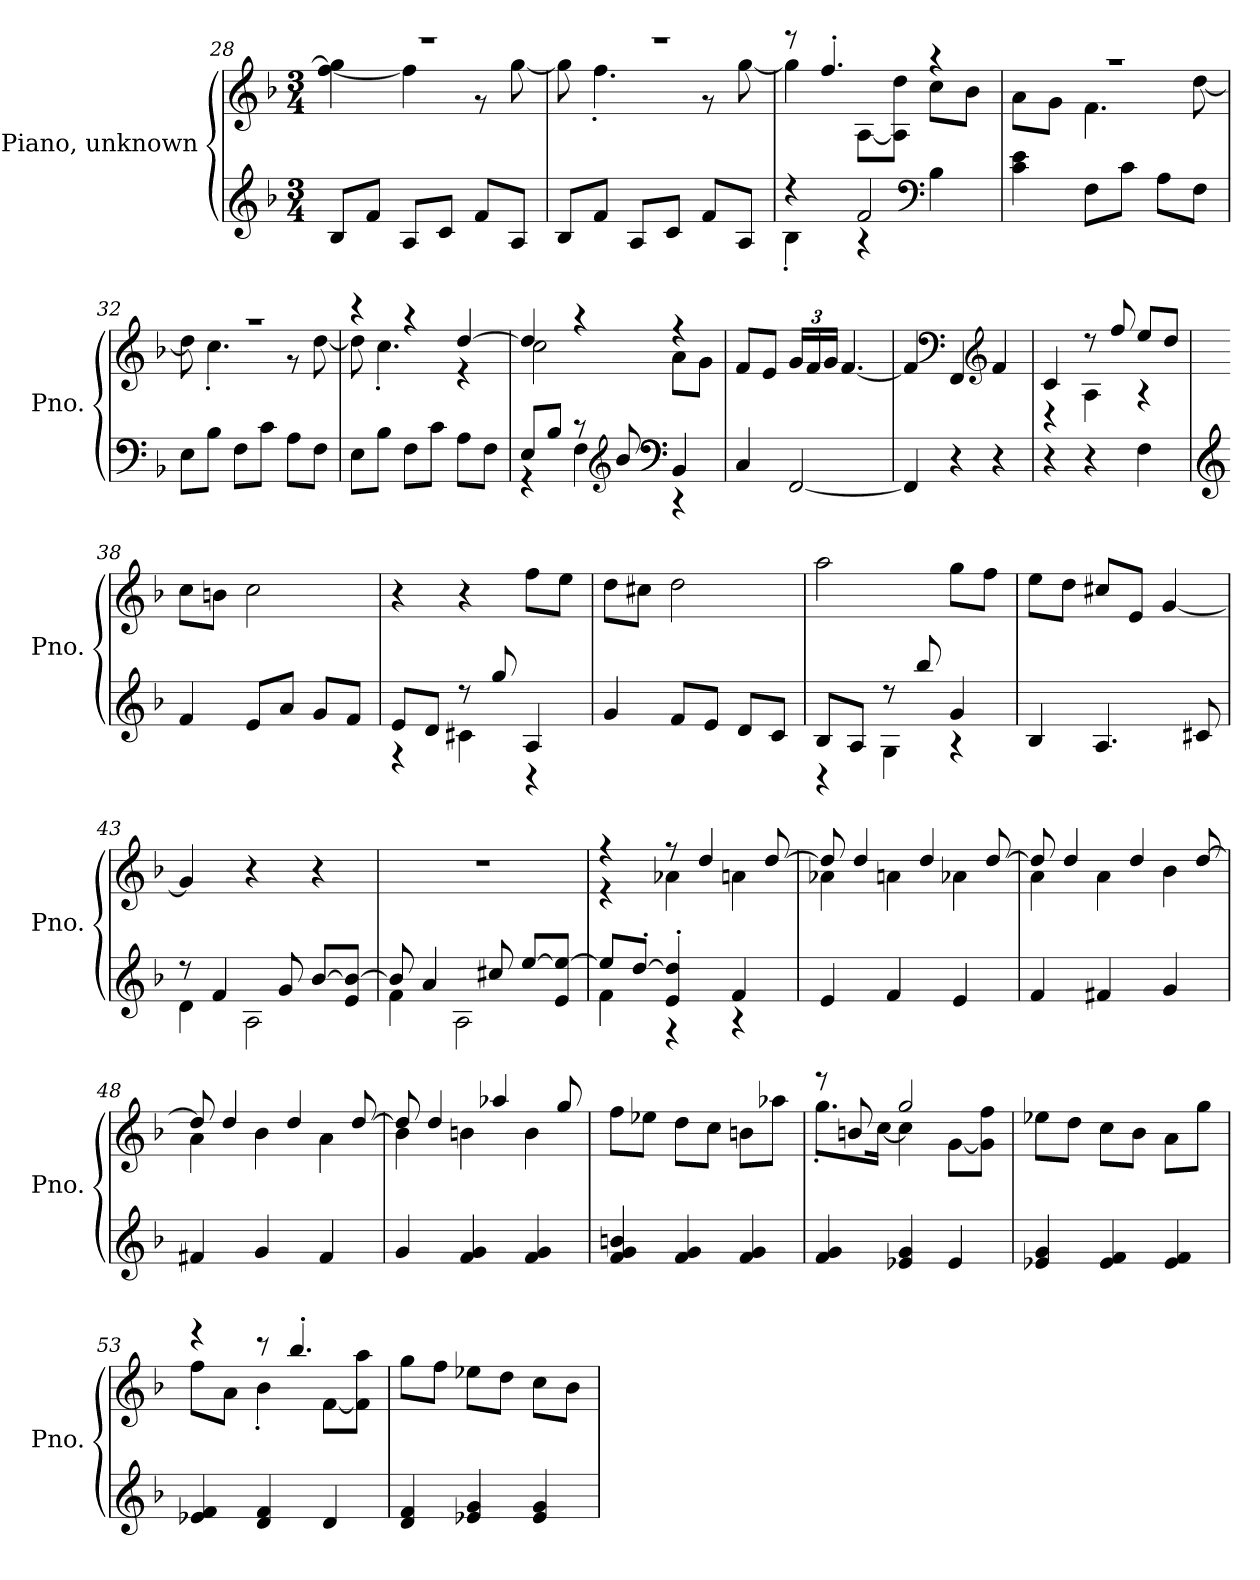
**kern	**kern
*part1	*part1
*staff2	*staff1
*I"Piano, unknown	*
*I'Pno.	*
*clefG2	*clefG2
*k[b-]	*k[b-]
*M3/4	*M3/4
=28	=28
*	*^
8B-/L	2.r	[4ff\ 4gg\]
8f/J	.	.
8A/L	.	4ff\]
8c/J	.	.
8f/L	.	8r
8A/J	.	[8gg\
=29	=29	=29
8B-/L	2.r	8gg\]
8f/J	.	4.ff'\
8A/L	.	.
8c/J	.	.
8f/L	.	8r
8A/J	.	[8gg\
=30	=30	=30
*^	*	*
4r	4B-'\	8r	4gg\]
.	.	4.ff'/	.
2f/	4r	.	[8A\L
.	.	.	8A\] 8dd\J
*clefF4	*	*	*
.	4B-\	4r	8cc\L
.	.	.	8b-\J
*v	*v	*	*
=31	=31	=31
4c\ 4e\	2.r	8a\L
.	.	8g\J
8F\L	.	4.f\
8c\J	.	.
8A\L	.	.
8F\J	.	[8dd\
!!LO:PB:g=z	!!
=32	=32	=32
8E\L	2.r	8dd\]
8B-\J	.	4.cc'\
8F\L	.	.
8c\J	.	.
8A\L	.	8r
8F\J	.	[8dd\
=33	=33	=33
8E\L	4r	8dd\]
8B-\J	.	4.cc'\
8F\L	4r	.
8c\J	.	.
8A\L	[4dd/	4r
8F\J	.	.
=34	=34	=34
*^	*	*
8E/L	4r	4dd/]	2cc\
8B-/J	.	.	.
8r	4F\	4r	.
*clefG2	*	*	*
8b-/	.	.	.
*clefF4	*	*	*
4BB-/	4r	4r	8a\L
.	.	.	8g\J
*v	*v	*	*
*	*v	*v
=35	=35
4C/	8f/L
.	8e/J
*	*Xbrackettup
[2FF/	24g/LL
.	24f/
.	24g/JJ
.	[4.f/
=36	=36
4FF/]	4f/]
*	*clefF4
4r	4FF/
*	*clefG2
4r	4f/
!!LO:LB:g=z
=37	=37
*	*^
4r	4c/	4r
4r	8r	4A\
.	8ff/	.
4F\	8ee/L	4r
.	8dd/J	.
*	*v	*v
=38	=38
*clefG2	*
4f/	8cc\L
.	8bn\J
8e/L	2cc\
8a/J	.
8g/L	.
8f/J	.
=39	=39
*^	*
8e/L	4r	4r
8d/J	.	.
8r	4c#X\	4r
8gg/	.	.
4A/	4r	8ff\L
.	.	8ee\J
*v	*v	*
=40	=40
4g/	8dd\L
.	8cc#X\J
8f/L	2dd\
8e/J	.
8d/L	.
8c/J	.
=41	=41
*^	*
8B-/L	4r	2aa\
8A/J	.	.
8r	4G\	.
8bb-/	.	.
4g/	4r	8gg\L
.	.	8ff\J
*v	*v	*
!!LO:LB:g=z
=42	=42
4B-/	8ee\L
.	8dd\J
4.A/	8cc#X/L
.	8e/J
.	[4g/
8c#X/	.
=43	=43
*^	*
8r	4d\	4g/]
4f/	.	.
.	2A\	4r
8g/	.	.
[8b-/L	.	4r
8e/ 8b-/_J	.	.
=44	=44	=44
8b-/]	4f\	2.r
4a/	.	.
.	2A\	.
8cc#X/	.	.
[8ee/L	.	.
8e/ 8ee/_J	.	.
=45	=45	=45
*	*	*^
8ee/L]	4f\	4r	4r
[8dd'/J	.	.	.
4e/' 4dd/]'	4r	8r	4a-X\
.	.	4dd/	.
4f/	4r	.	4an\
.	.	[8dd/	.
*v	*v	*	*
=46	=46	=46
4e/	8dd/]	4a-X\
.	4dd/	.
4f/	.	4an\
.	4dd/	.
4e/	.	4a-X\
.	[8dd/	.
!!LO:LB:g=z	!!
=47	=47	=47
4f/	8dd/]	4a\
.	4dd/	.
4f#X/	.	4a\
.	4dd/	.
4g/	.	4b-\
.	[8dd/	.
=48	=48	=48
4f#X/	8dd/]	4a\
.	4dd/	.
4g/	.	4b-\
.	4dd/	.
4f#/	.	4a\
.	[8dd/	.
=49	=49	=49
4g/	8dd/]	4b-\
.	4dd/	.
4f/ 4g/	.	4bn\
.	4aa-X/	.
4f/ 4g/	.	4b\
.	8gg/	.
*	*v	*v
=50	=50
4f/ 4g/ 4bn/	8ff\L
.	8ee-X\J
4f/ 4g/	8dd\L
.	8cc\J
4f/ 4g/	8bn\L
.	8aa-X\J
=51	=51
*	*^
4f/ 4g/	8r	8.gg'\L
.	8bn/	.
.	.	[16cc\Jk
4e-X/ 4g/	2gg/	4cc\]
4e-/	.	[8g\L
.	.	8g\] 8ff\J
*	*v	*v
!!LO:LB:g=z
=52	=52
4e-X/ 4g/	8ee-X\L
.	8dd\J
4e-/ 4f/	8cc\L
.	8b-\J
4e-/ 4f/	8a\L
.	8gg\J
=53	=53
*	*^
4e-X/ 4f/	4r	8ff\L
.	.	8a\J
4d/ 4f/	8r	4b-'\
.	4.bb-'/	.
4d/	.	[8f\L
.	.	8f\] 8aa\J
*	*v	*v
=54	=54
4d/ 4f/	8gg\L
.	8ff\J
4e-X/ 4g/	8ee-X\L
.	8dd\J
4e-/ 4g/	8cc\L
.	8b-\J
=	=
*-	*-
